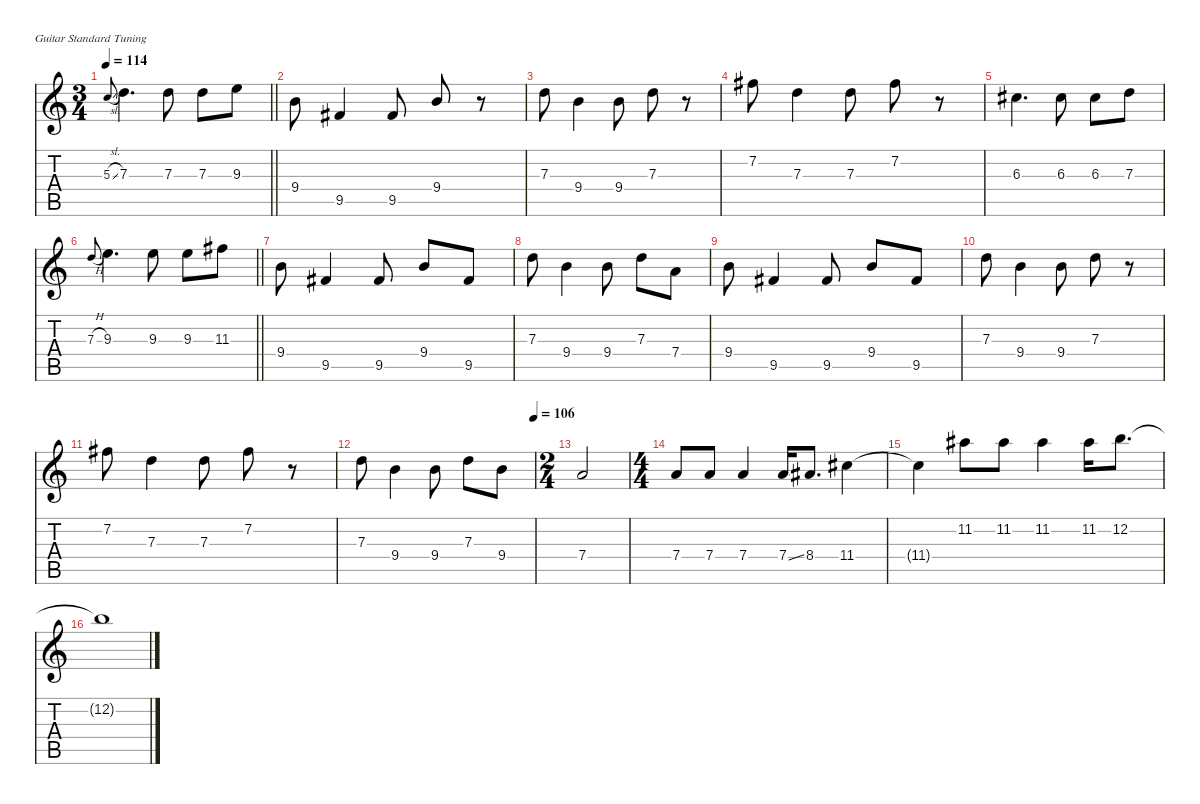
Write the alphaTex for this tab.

\defaultSystemsLayout 4
\hideDynamics
\bracketExtendMode nobrackets
\singleTrackTrackNamePolicy hidden
\multiTrackTrackNamePolicy hidden
\otherSystemsTrackNameOrientation horizontal
\track ("Kirk Hammett" "dist.guit.") {defaultSystemsLayout 8 instrument distortionguitar}
\staff {score tabs}
\tuning (E4 B3 G3 D3 A2 E2)
\ts (3 4)
\tempo 114
\clef g2
\barLineRight lightlight
\ks c
5.3{sl}.8{gr onbeat dy p beam Up} 7.3.4{d dy f beam Down} 7.3.8{beam Down} 7.3.8{beam Down} 9.3.8{beam Down} |
9.4.8{beam Down} 9.5{acc #}.4{beam Up} 9.5{acc #}.8{beam Up} 9.4.8{beam Up} r.8{beam Up} |
7.3.8{beam Down} 9.4.4{beam Down} 9.4.8{beam Down} 7.3.8{beam Down} r.8{beam Down} |
7.2{acc #}.8{beam Down} 7.3.4{beam Down} 7.3.8{beam Down} 7.2{acc #}.8{beam Down} r.8{beam Down} |
6.3{acc #}.4{d beam Down} 6.3{acc #}.8{beam Down} 6.3{acc #}.8{beam Down} 7.3.8{beam Down} |
\barLineRight lightlight
7.3{h}.8{gr onbeat dy p beam Up} 9.3.4{d dy f beam Down} 9.3.8{beam Down} 9.3.8{beam Down} 11.3{acc #}.8{beam Down} |
9.4.8{beam Down} 9.5{acc #}.4{beam Up} 9.5{acc #}.8{beam Up} 9.4.8{beam Up} 9.5{acc #}.8{beam Up} |
7.3.8{beam Down} 9.4.4{beam Down} 9.4.8{beam Down} 7.3.8{beam Down} 7.4.8{beam Down} |
9.4.8{beam Down} 9.5{acc #}.4{beam Up} 9.5{acc #}.8{beam Up} 9.4.8{beam Up} 9.5{acc #}.8{beam Up} |
7.3.8{beam Down} 9.4.4{beam Down} 9.4.8{beam Down} 7.3.8{beam Down} r.8{beam Down} |
7.2{acc #}.8{beam Down} 7.3.4{beam Down} 7.3.8{beam Down} 7.2{acc #}.8{beam Down} r.8{beam Down} |
\tempo (106 1)
7.3.8{beam Down} 9.4.4{beam Down} 9.4.8{beam Down} 7.3.8{beam Down} 9.4.8{beam Down} |
\ts (2 4)
\beaming (8 2 2)
7.4.2{beam Up} |
\ts (4 4)
\beaming (8 2 2 2 2)
7.4.8{beam Up} 7.4.8{beam Up} 7.4.4{beam Up} 7.4{ss}.16{beam Up} 8.4{acc #}.8{d beam Up} 11.4{acc #}.4{beam Down} |
11.4{t acc #}.4{beam Down} 11.2{acc #}.8{beam Down} 11.2{acc #}.8{beam Down} 11.2{acc #}.4{beam Down} 11.2{acc #}.16{beam Down} 12.2.8{d beam Down} |
12.2{t}.1{beam Down}
